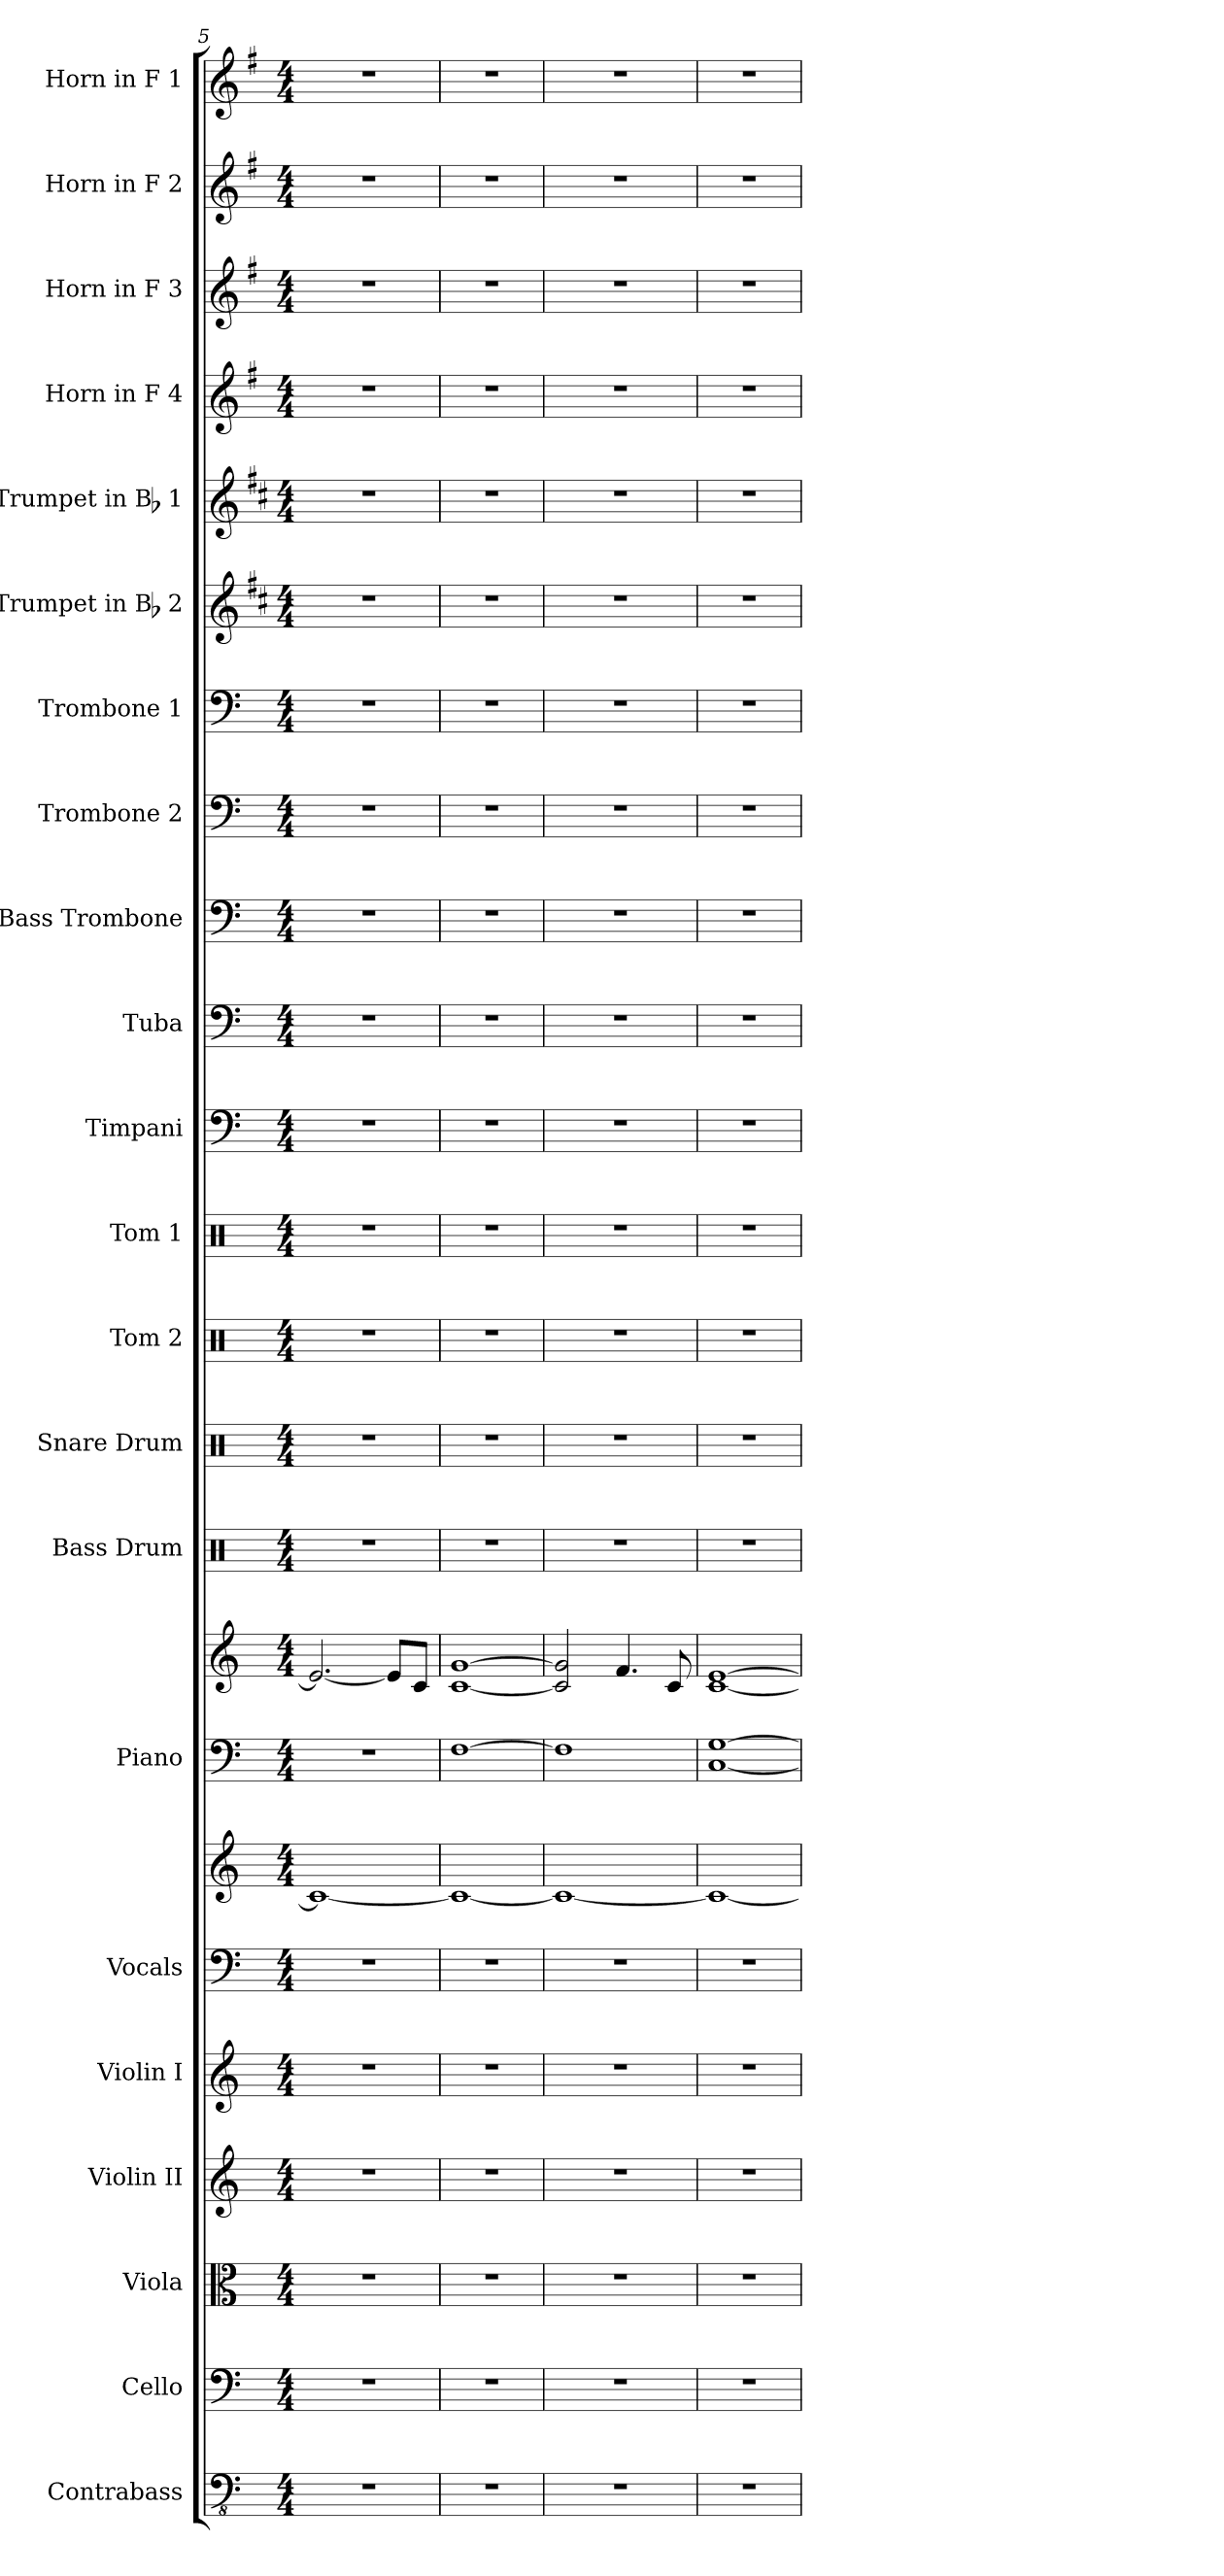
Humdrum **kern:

**kern	**kern	**kern	**kern	**kern	**kern	**kern	**kern	**kern	**kern	**kern	**kern	**kern	**kern	**kern	**kern	**kern	**kern	**kern	**kern	**kern	**kern	**kern	**kern
*part23	*part22	*part21	*part20	*part19	*part18	*part17	*part16	*part16	*part15	*part14	*part13	*part12	*part11	*part10	*part9	*part8	*part7	*part6	*part5	*part4	*part3	*part2	*part1
*staff24	*staff23	*staff22	*staff21	*staff20	*staff19	*staff18	*staff17	*staff16	*staff15	*staff14	*staff13	*staff12	*staff11	*staff10	*staff9	*staff8	*staff7	*staff6	*staff5	*staff4	*staff3	*staff2	*staff1
*I"Contrabass	*I"Cello	*I"Viola	*I"Violin II	*I"Violin I	*I"Vocals	*	*I"Piano	*	*I"Bass Drum	*I"Snare Drum	*I"Tom 2	*I"Tom 1	*I"Timpani	*I"Tuba	*I"Bass Trombone	*I"Trombone 2	*I"Trombone 1	*I"Trumpet in Bb 2	*I"Trumpet in Bb 1	*I"Horn in F 4	*I"Horn in F 3	*I"Horn in F 2	*I"Horn in F 1
*I'Cb.	*	*I'Vla.	*I'Vln. II	*I'Vln. I	*	*	*I'Pno.	*	*I'B. Dr.	*I'S.Dr.	*I'Tom 2	*I'Tom 1	*I'Timp.	*I'Tuba	*I'B. Tbn.	*I'Tbn. 2	*I'Tbn. 1	*	*	*I'Hn. 4	*I'Hn. 3	*I'Hn. 2	*I'Hn. 1
*clefFv4	*clefF4	*clefC3	*clefG2	*clefG2	*clefF4	*clefG2	*clefF4	*clefG2	*clefX	*clefX	*clefX	*clefX	*clefF4	*clefF4	*clefF4	*clefF4	*clefF4	*clefG2	*clefG2	*clefG2	*clefG2	*clefG2	*clefG2
*ITrd7c12	*	*	*	*	*	*	*	*	*	*	*	*	*	*	*	*	*	*ITrd1c2	*ITrd1c2	*ITrd4c7	*ITrd4c7	*ITrd4c7	*ITrd4c7
*k[]	*k[]	*k[]	*k[]	*k[]	*k[]	*k[]	*k[]	*k[]	*k[]	*k[]	*k[]	*k[]	*k[]	*k[]	*k[]	*k[]	*k[]	*k[]	*k[]	*k[]	*k[]	*k[]	*k[]
*	*	*	*	*	*	*	*	*	*	*	*	*	*	*	*	*	*	*C:	*C:	*C:	*C:	*C:	*C:
*M4/4	*M4/4	*M4/4	*M4/4	*M4/4	*M4/4	*M4/4	*M4/4	*M4/4	*M4/4	*M4/4	*M4/4	*M4/4	*M4/4	*M4/4	*M4/4	*M4/4	*M4/4	*M4/4	*M4/4	*M4/4	*M4/4	*M4/4	*M4/4
=5	=5	=5	=5	=5	=5	=5	=5	=5	=5	=5	=5	=5	=5	=5	=5	=5	=5	=5	=5	=5	=5	=5	=5
1r	1r	1r	1r	1r	1r	1c_	1r	2.e/_	1r	1r	1r	1r	1r	1r	1r	1r	1r	1r	1r	1r	1r	1r	1r
.	.	.	.	.	.	.	.	8e/L]	.	.	.	.	.	.	.	.	.	.	.	.	.	.	.
.	.	.	.	.	.	.	.	8c/J	.	.	.	.	.	.	.	.	.	.	.	.	.	.	.
=6	=6	=6	=6	=6	=6	=6	=6	=6	=6	=6	=6	=6	=6	=6	=6	=6	=6	=6	=6	=6	=6	=6	=6
1r	1r	1r	1r	1r	1r	1c_	[1F	[1c [1g	1r	1r	1r	1r	1r	1r	1r	1r	1r	1r	1r	1r	1r	1r	1r
=7	=7	=7	=7	=7	=7	=7	=7	=7	=7	=7	=7	=7	=7	=7	=7	=7	=7	=7	=7	=7	=7	=7	=7
1r	1r	1r	1r	1r	1r	1c_	1F]	2c/] 2g/]	1r	1r	1r	1r	1r	1r	1r	1r	1r	1r	1r	1r	1r	1r	1r
.	.	.	.	.	.	.	.	4.f/	.	.	.	.	.	.	.	.	.	.	.	.	.	.	.
.	.	.	.	.	.	.	.	8c/	.	.	.	.	.	.	.	.	.	.	.	.	.	.	.
=8	=8	=8	=8	=8	=8	=8	=8	=8	=8	=8	=8	=8	=8	=8	=8	=8	=8	=8	=8	=8	=8	=8	=8
1r	1r	1r	1r	1r	1r	1c_	[1C [1G	[1c [1e	1r	1r	1r	1r	1r	1r	1r	1r	1r	1r	1r	1r	1r	1r	1r
=	=	=	=	=	=	=	=	=	=	=	=	=	=	=	=	=	=	=	=	=	=	=	=
*-	*-	*-	*-	*-	*-	*-	*-	*-	*-	*-	*-	*-	*-	*-	*-	*-	*-	*-	*-	*-	*-	*-	*-
